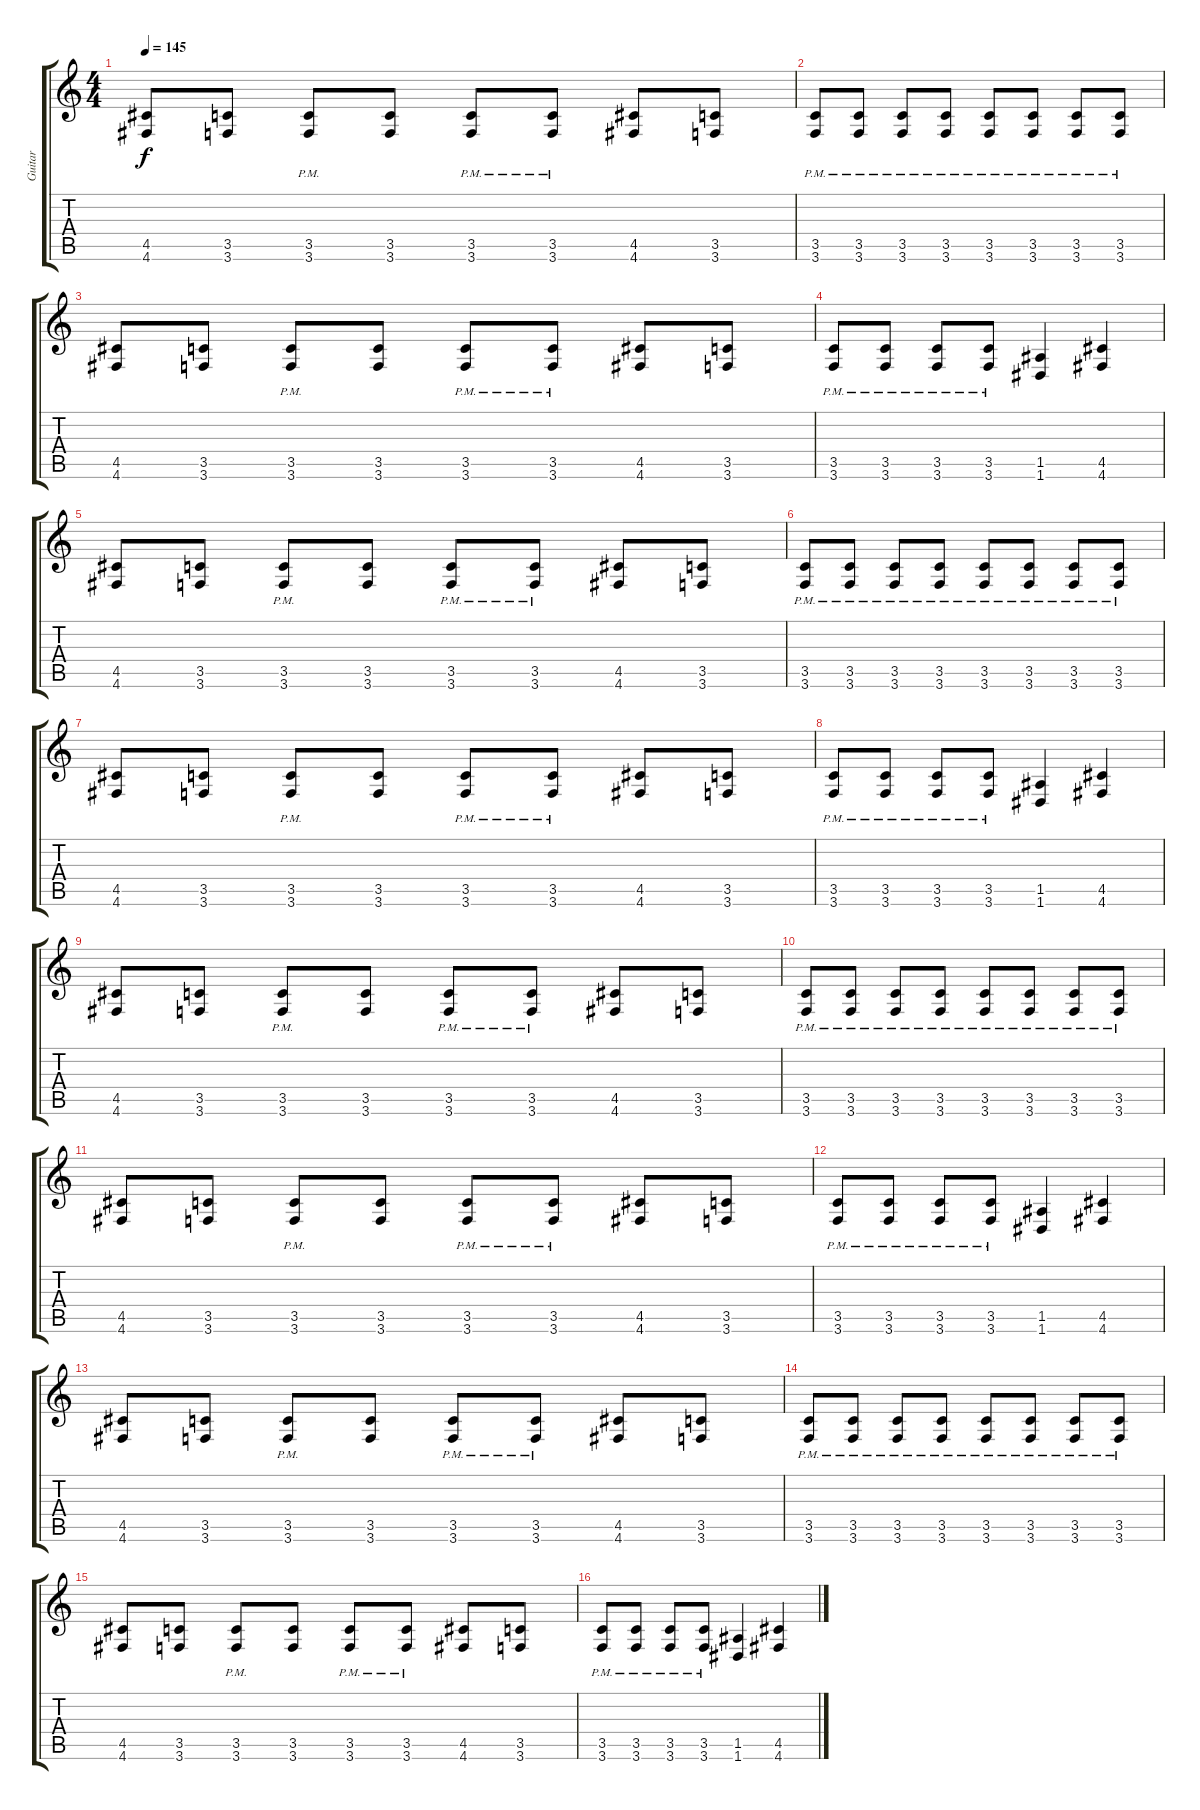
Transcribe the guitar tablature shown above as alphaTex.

\track ("Guitar" "Guitar") {instrument distortionguitar}
\staff {score tabs}
\tuning (E4 B3 G3 D3 A2 D2) {hide}
\ts (4 4)
\tempo 145
\clef g2
\ks c
(4.5 4.6).8{dy f} (3.5 3.6).8 (3.5{pm} 3.6{pm}).8 (3.5 3.6).8 (3.5{pm} 3.6{pm}).8 (3.5{pm} 3.6{pm}).8 (4.5 4.6).8 (3.5 3.6).8 |
(3.5{pm} 3.6{pm}).8 (3.5{pm} 3.6{pm}).8 (3.5{pm} 3.6{pm}).8 (3.5{pm} 3.6{pm}).8 (3.5{pm} 3.6{pm}).8 (3.5{pm} 3.6{pm}).8 (3.5{pm} 3.6{pm}).8 (3.5{pm} 3.6{pm}).8 |
(4.5 4.6).8 (3.5 3.6).8 (3.5{pm} 3.6{pm}).8 (3.5 3.6).8 (3.5{pm} 3.6{pm}).8 (3.5{pm} 3.6{pm}).8 (4.5 4.6).8 (3.5 3.6).8 |
(3.5{pm} 3.6{pm}).8 (3.5{pm} 3.6{pm}).8 (3.5{pm} 3.6{pm}).8 (3.5{pm} 3.6{pm}).8 (1.5 1.6).4 (4.5 4.6).4 |
(4.5 4.6).8 (3.5 3.6).8 (3.5{pm} 3.6{pm}).8 (3.5 3.6).8 (3.5{pm} 3.6{pm}).8 (3.5{pm} 3.6{pm}).8 (4.5 4.6).8 (3.5 3.6).8 |
(3.5{pm} 3.6{pm}).8 (3.5{pm} 3.6{pm}).8 (3.5{pm} 3.6{pm}).8 (3.5{pm} 3.6{pm}).8 (3.5{pm} 3.6{pm}).8 (3.5{pm} 3.6{pm}).8 (3.5{pm} 3.6{pm}).8 (3.5{pm} 3.6{pm}).8 |
(4.5 4.6).8 (3.5 3.6).8 (3.5{pm} 3.6{pm}).8 (3.5 3.6).8 (3.5{pm} 3.6{pm}).8 (3.5{pm} 3.6{pm}).8 (4.5 4.6).8 (3.5 3.6).8 |
(3.5{pm} 3.6{pm}).8 (3.5{pm} 3.6{pm}).8 (3.5{pm} 3.6{pm}).8 (3.5{pm} 3.6{pm}).8 (1.5 1.6).4 (4.5 4.6).4 |
(4.5 4.6).8 (3.5 3.6).8 (3.5{pm} 3.6{pm}).8 (3.5 3.6).8 (3.5{pm} 3.6{pm}).8 (3.5{pm} 3.6{pm}).8 (4.5 4.6).8 (3.5 3.6).8 |
(3.5{pm} 3.6{pm}).8 (3.5{pm} 3.6{pm}).8 (3.5{pm} 3.6{pm}).8 (3.5{pm} 3.6{pm}).8 (3.5{pm} 3.6{pm}).8 (3.5{pm} 3.6{pm}).8 (3.5{pm} 3.6{pm}).8 (3.5{pm} 3.6{pm}).8 |
(4.5 4.6).8 (3.5 3.6).8 (3.5{pm} 3.6{pm}).8 (3.5 3.6).8 (3.5{pm} 3.6{pm}).8 (3.5{pm} 3.6{pm}).8 (4.5 4.6).8 (3.5 3.6).8 |
(3.5{pm} 3.6{pm}).8 (3.5{pm} 3.6{pm}).8 (3.5{pm} 3.6{pm}).8 (3.5{pm} 3.6{pm}).8 (1.5 1.6).4 (4.5 4.6).4 |
(4.5 4.6).8 (3.5 3.6).8 (3.5{pm} 3.6{pm}).8 (3.5 3.6).8 (3.5{pm} 3.6{pm}).8 (3.5{pm} 3.6{pm}).8 (4.5 4.6).8 (3.5 3.6).8 |
(3.5{pm} 3.6{pm}).8 (3.5{pm} 3.6{pm}).8 (3.5{pm} 3.6{pm}).8 (3.5{pm} 3.6{pm}).8 (3.5{pm} 3.6{pm}).8 (3.5{pm} 3.6{pm}).8 (3.5{pm} 3.6{pm}).8 (3.5{pm} 3.6{pm}).8 |
(4.5 4.6).8 (3.5 3.6).8 (3.5{pm} 3.6{pm}).8 (3.5 3.6).8 (3.5{pm} 3.6{pm}).8 (3.5{pm} 3.6{pm}).8 (4.5 4.6).8 (3.5 3.6).8 |
(3.5{pm} 3.6{pm}).8 (3.5{pm} 3.6{pm}).8 (3.5{pm} 3.6{pm}).8 (3.5{pm} 3.6{pm}).8 (1.5 1.6).4 (4.5 4.6).4
